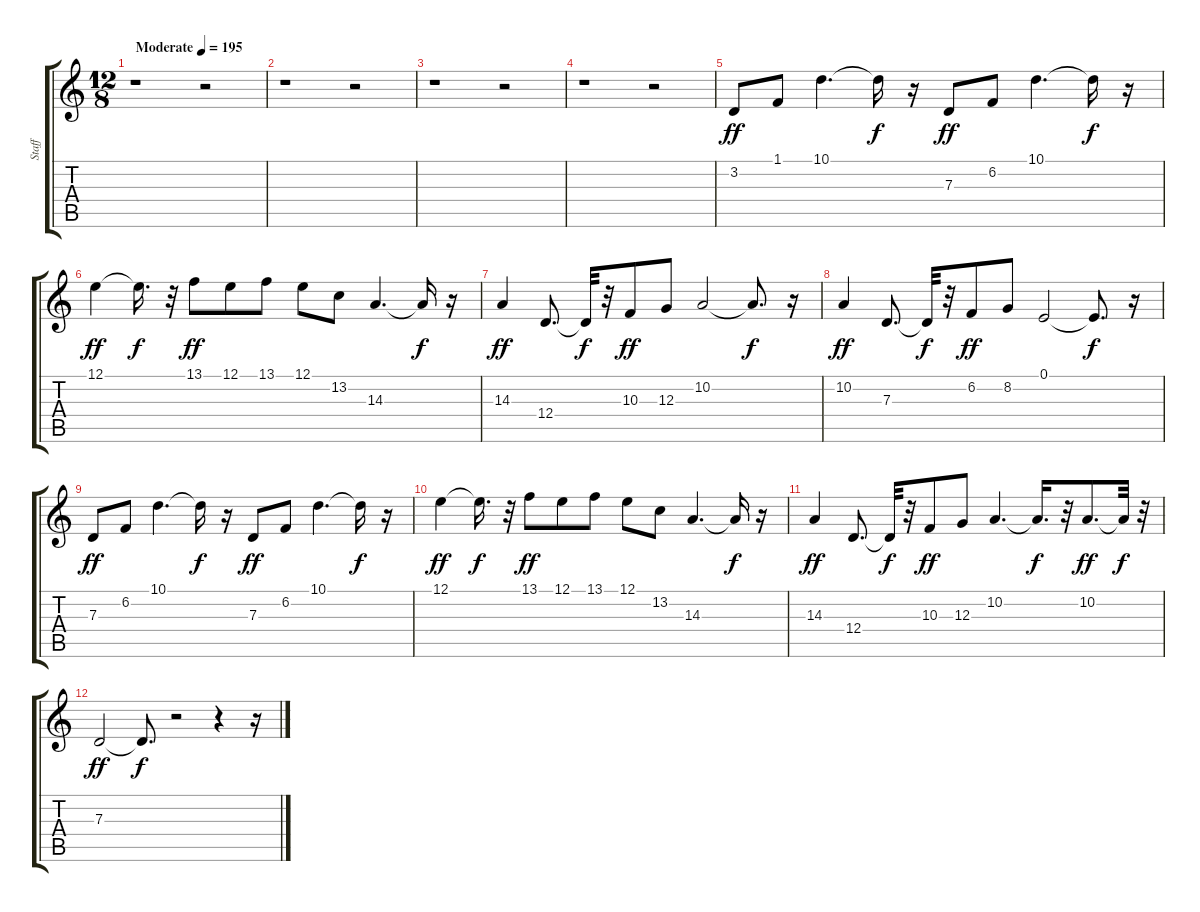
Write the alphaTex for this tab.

\track ("Staff" "Staff") {instrument dulcimer}
\staff {score tabs}
\tuning (E4 B3 G3 D3 A2 E2) {hide}
\ts (12 8)
\tempo (195 "Moderate")
\clef g2
\ks c
r.1{dy ff instrument dulcimer} r.2 |
r.1 r.2 |
r.1 r.2 |
r.1 r.2 |
3.2.8 1.1.8 10.1.4{d} 10.1{t}.16{dy f} r.16 7.3.8{dy ff} 6.2.8 10.1.4{d} 10.1{t}.16{dy f} r.16 |
12.1.4{dy ff} 12.1{t}.16{d dy f} r.32 13.1.8{dy ff} 12.1.8 13.1.8 12.1.8 13.2.8 14.3.4{d} 14.3{t}.16{dy f} r.16 |
14.3.4{dy ff} 12.4.8{d} 12.4{t}.32{dy f} r.32 10.3.8{dy ff} 12.3.8 10.2.2 10.2{t}.8{d dy f} r.16 |
10.2.4{dy ff} 7.3.8{d} 7.3{t}.32{dy f} r.32 6.2.8{dy ff} 8.2.8 0.1.2 0.1{t}.8{d dy f} r.16 |
7.3.8{dy ff} 6.2.8 10.1.4{d} 10.1{t}.16{dy f} r.16 7.3.8{dy ff} 6.2.8 10.1.4{d} 10.1{t}.16{dy f} r.16 |
12.1.4{dy ff} 12.1{t}.16{d dy f} r.32 13.1.8{dy ff} 12.1.8 13.1.8 12.1.8 13.2.8 14.3.4{d} 14.3{t}.16{dy f} r.16 |
14.3.4{dy ff} 12.4.8{d} 12.4{t}.32{dy f} r.32 10.3.8{dy ff} 12.3.8 10.2.4{d} 10.2{t}.16{d dy f} r.32 10.2.8{d dy ff} 10.2{t}.32{dy f} r.32 |
7.3.2{dy ff} 7.3{t}.8{d dy f} r.2 r.4 r.16
